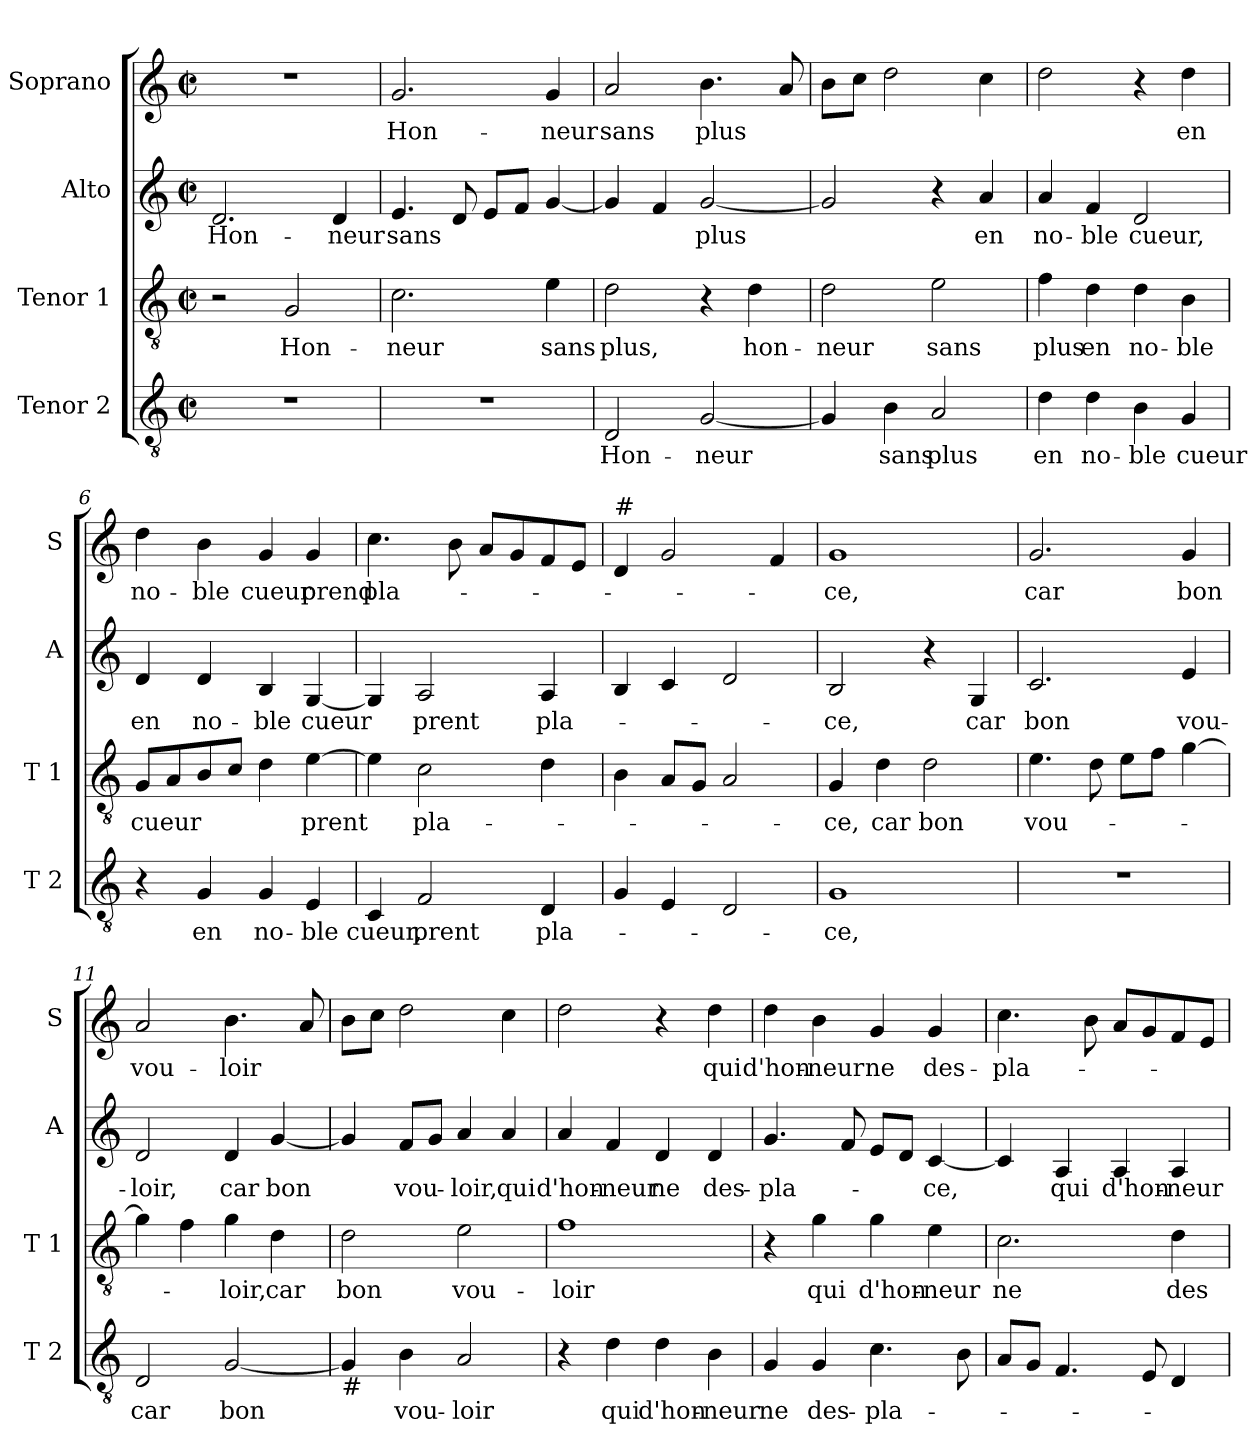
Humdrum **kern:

**kern	**text	**kern	**text	**kern	**text	**kern	**text
*part4	*part4	*part3	*part3	*part2	*part2	*part1	*part1
*staff4	*staff4	*staff3	*staff3	*staff2	*staff2	*staff1	*staff1
*I"Tenor 2	*	*I"Tenor 1	*	*I"Alto	*	*I"Soprano	*
*I'T 2	*	*I'T 1	*	*I'A	*	*I'S	*
*clefGv2	*	*clefGv2	*	*clefG2	*	*clefG2	*
*k[]	*	*k[]	*	*k[]	*	*k[]	*
*C:	*	*C:	*	*C:	*	*C:	*
*M2/2	*	*M2/2	*	*M2/2	*	*M2/2	*
*met(c|)	*	*met(c|)	*	*met(c|)	*	*met(c|)	*
=1	=1	=1	=1	=1	=1	=1	=1
!	!	!	!	!	!LO:LY:b	!	!
1r	.	2r	.	2.d/	Hon-	1r	.
!	!	!	!LO:LY:b	!	!	!	!
.	.	2G/	Hon-	.	.	.	.
!	!	!	!	!	!LO:LY:b	!	!
.	.	.	.	4d/	-neur	.	.
=2	=2	=2	=2	=2	=2	=2	=2
!	!	!	!LO:LY:b	!	!LO:LY:b	!	!LO:LY:b
1r	.	2.c\	-neur	4.e/	sans	2.g/	Hon-
.	.	.	.	8d/	.	.	.
.	.	.	.	8e/L	.	.	.
.	.	.	.	8f/J	.	.	.
!	!	!	!LO:LY:b	!	!	!	!LO:LY:b
.	.	4e\	sans	[4g/	.	4g/	-neur
=3	=3	=3	=3	=3	=3	=3	=3
!	!LO:LY:b	!	!LO:LY:b	!	!	!	!LO:LY:b
2D/	Hon-	2d\	plus,	4g/]	.	2a/	sans
.	.	.	.	4f/	.	.	.
!	!LO:LY:b	!	!	!	!LO:LY:b	!	!LO:LY:b
[2G/	-neur	4r	.	[2g/	plus	4.b\	plus
!	!	!	!LO:LY:b	!	!	!	!
.	.	4d\	hon-	.	.	.	.
.	.	.	.	.	.	8a/	.
=4	=4	=4	=4	=4	=4	=4	=4
!	!	!	!LO:LY:b	!	!	!	!
4G/]	.	2d\	-neur	2g/]	.	8b\L	.
.	.	.	.	.	.	8cc\J	.
!	!LO:LY:b	!	!	!	!	!	!
4B\	sans	.	.	.	.	2dd\	.
!	!LO:LY:b	!	!LO:LY:b	!	!	!	!
2A/	plus	2e\	sans	4r	.	.	.
!	!	!	!	!	!LO:LY:b	!	!
.	.	.	.	4a/	en	4cc\	.
=5	=5	=5	=5	=5	=5	=5	=5
!	!LO:LY:b	!	!LO:LY:b	!	!LO:LY:b	!	!
4d\	en	4f\	plus	4a/	no-	2dd\	.
!	!LO:LY:b	!	!LO:LY:b	!	!LO:LY:b	!	!
4d\	no-	4d\	en	4f/	-ble	.	.
!	!LO:LY:b	!	!LO:LY:b	!	!LO:LY:b	!	!
4B\	-ble	4d\	no-	2d/	cueur,	4r	.
!	!LO:LY:b	!	!LO:LY:b	!	!	!	!LO:LY:b
4G/	cueur	4B\	-ble	.	.	4dd\	en
!!LO:LB:g=z
=6	=6	=6	=6	=6	=6	=6	=6
!	!	!	!LO:LY:b	!	!LO:LY:b	!	!LO:LY:b
4r	.	8G/L	cueur	4d/	en	4dd\	no-
.	.	8A/	.	.	.	.	.
!	!LO:LY:b	!	!	!	!LO:LY:b	!	!LO:LY:b
4G/	en	8B/	.	4d/	no-	4b\	-ble
.	.	8c/J	.	.	.	.	.
!	!LO:LY:b	!	!	!	!LO:LY:b	!	!LO:LY:b
4G/	no-	4d\	.	4B/	-ble	4g/	cueur
!	!LO:LY:b	!	!LO:LY:b	!	!LO:LY:b	!	!LO:LY:b
4E/	-ble	[4e\	prent	[4G/	cueur	4g/	prend
=7	=7	=7	=7	=7	=7	=7	=7
!	!LO:LY:b	!	!	!	!	!	!LO:LY:b
4C/	cueur,	4e\]	.	4G/]	.	4.cc\	pla-
!	!LO:LY:b	!	!LO:LY:b	!	!LO:LY:b	!	!
2F/	prent	2c\	pla-	2A/	prent	.	.
.	.	.	.	.	.	8b\	.
.	.	.	.	.	.	8a/L	.
.	.	.	.	.	.	8g/	.
!	!LO:LY:b	!	!	!	!LO:LY:b	!	!
4D/	pla-	4d\	.	4A/	pla-	8f/	.
.	.	.	.	.	.	8e/J	.
=8	=8	=8	=8	=8	=8	=8	=8
!	!	!	!	!	!	!LO:TX:a:t=#	!
4G/	.	4B\	.	4B/	.	4d/	.
4E/	.	8A/L	.	4c/	.	2g/	.
.	.	8G/J	.	.	.	.	.
2D/	.	2A/	.	2d/	.	.	.
.	.	.	.	.	.	4f/	.
=9	=9	=9	=9	=9	=9	=9	=9
!	!LO:LY:b	!	!LO:LY:b	!	!LO:LY:b	!	!LO:LY:b
1G	-ce,	4G/	-ce,	2B/	-ce,	1g	-ce,
!	!	!	!LO:LY:b	!	!	!	!
.	.	4d\	car	.	.	.	.
!	!	!	!LO:LY:b	!	!	!	!
.	.	2d\	bon	4r	.	.	.
!	!	!	!	!	!LO:LY:b	!	!
.	.	.	.	4G/	car	.	.
=10	=10	=10	=10	=10	=10	=10	=10
!	!	!	!LO:LY:b	!	!LO:LY:b	!	!LO:LY:b
1r	.	4.e\	vou-	2.c/	bon	2.g/	car
.	.	8d\	.	.	.	.	.
.	.	8e\L	.	.	.	.	.
.	.	8f\J	.	.	.	.	.
!	!	!	!	!	!LO:LY:b	!	!LO:LY:b
.	.	[4g\	.	4e/	vou-	4g/	bon
!!LO:PB:g=z
=11	=11	=11	=11	=11	=11	=11	=11
!	!LO:LY:b	!	!	!	!LO:LY:b	!	!LO:LY:b
2D/	car	4g\]	.	2d/	-loir,	2a/	vou-
.	.	4f\	.	.	.	.	.
!	!LO:LY:b	!	!LO:LY:b	!	!LO:LY:b	!	!LO:LY:b
[2G/	bon	4g\	-loir,	4d/	car	4.b\	-loir
!	!	!	!LO:LY:b	!	!LO:LY:b	!	!
.	.	4d\	car	[4g/	bon	.	.
.	.	.	.	.	.	8a/	.
=12	=12	=12	=12	=12	=12	=12	=12
!LO:TX:b:t=#	!	!	!	!	!	!	!
!	!	!	!LO:LY:b	!	!	!	!
4G/]	.	2d\	bon	4g/]	.	8b\L	.
.	.	.	.	.	.	8cc\J	.
!	!LO:LY:b	!	!	!	!LO:LY:b	!	!
4B\	vou-	.	.	8f/L	vou-	2dd\	.
.	.	.	.	8g/J	.	.	.
!	!LO:LY:b	!	!LO:LY:b	!	!LO:LY:b	!	!
2A/	-loir	2e\	vou-	4a/	-loir,	.	.
!	!	!	!	!	!LO:LY:b	!	!
.	.	.	.	4a/	qui	4cc\	.
=13	=13	=13	=13	=13	=13	=13	=13
!	!	!	!LO:LY:b	!	!LO:LY:b	!	!
4r	.	1f	-loir	4a/	d'hon-	2dd\	.
!	!LO:LY:b	!	!	!	!LO:LY:b	!	!
4d\	qui	.	.	4f/	-neur	.	.
!	!LO:LY:b	!	!	!	!LO:LY:b	!	!
4d\	d'hon-	.	.	4d/	ne	4r	.
!	!LO:LY:b	!	!	!	!LO:LY:b	!	!LO:LY:b
4B\	-neur	.	.	4d/	des-	4dd\	qui
=14	=14	=14	=14	=14	=14	=14	=14
!	!LO:LY:b	!	!	!	!LO:LY:b	!	!LO:LY:b
4G/	ne	4r	.	4.g/	-pla-	4dd\	d'hon-
!	!LO:LY:b	!	!LO:LY:b	!	!	!	!LO:LY:b
4G/	des-	4g\	qui	.	.	4b\	-neur
.	.	.	.	8f/	.	.	.
!	!LO:LY:b	!	!LO:LY:b	!	!	!	!LO:LY:b
4.c\	-pla-	4g\	d'hon-	8e/L	.	4g/	ne
.	.	.	.	8d/J	.	.	.
!	!	!	!LO:LY:b	!	!LO:LY:b	!	!LO:LY:b
.	.	4e\	-neur	[4c/	-ce,	4g/	des-
8B\	.	.	.	.	.	.	.
=15	=15	=15	=15	=15	=15	=15	=15
!	!	!	!LO:LY:b	!	!	!	!LO:LY:b
8A/L	.	2.c\	ne	4c/]	.	4.cc\	-pla-
8G/J	.	.	.	.	.	.	.
!	!	!	!	!	!LO:LY:b	!	!
4.F/	.	.	.	4A/	qui	.	.
.	.	.	.	.	.	8b\	.
!	!	!	!	!	!LO:LY:b	!	!
.	.	.	.	4A/	d'hon-	8a/L	.
8E/	.	.	.	.	.	8g/	.
!	!	!	!LO:LY:b	!	!LO:LY:b	!	!
4D/	.	4d\	des-	4A/	-neur	8f/	.
.	.	.	.	.	.	8e/J	.
=	=	=	=	=	=	=	=
*-	*-	*-	*-	*-	*-	*-	*-
